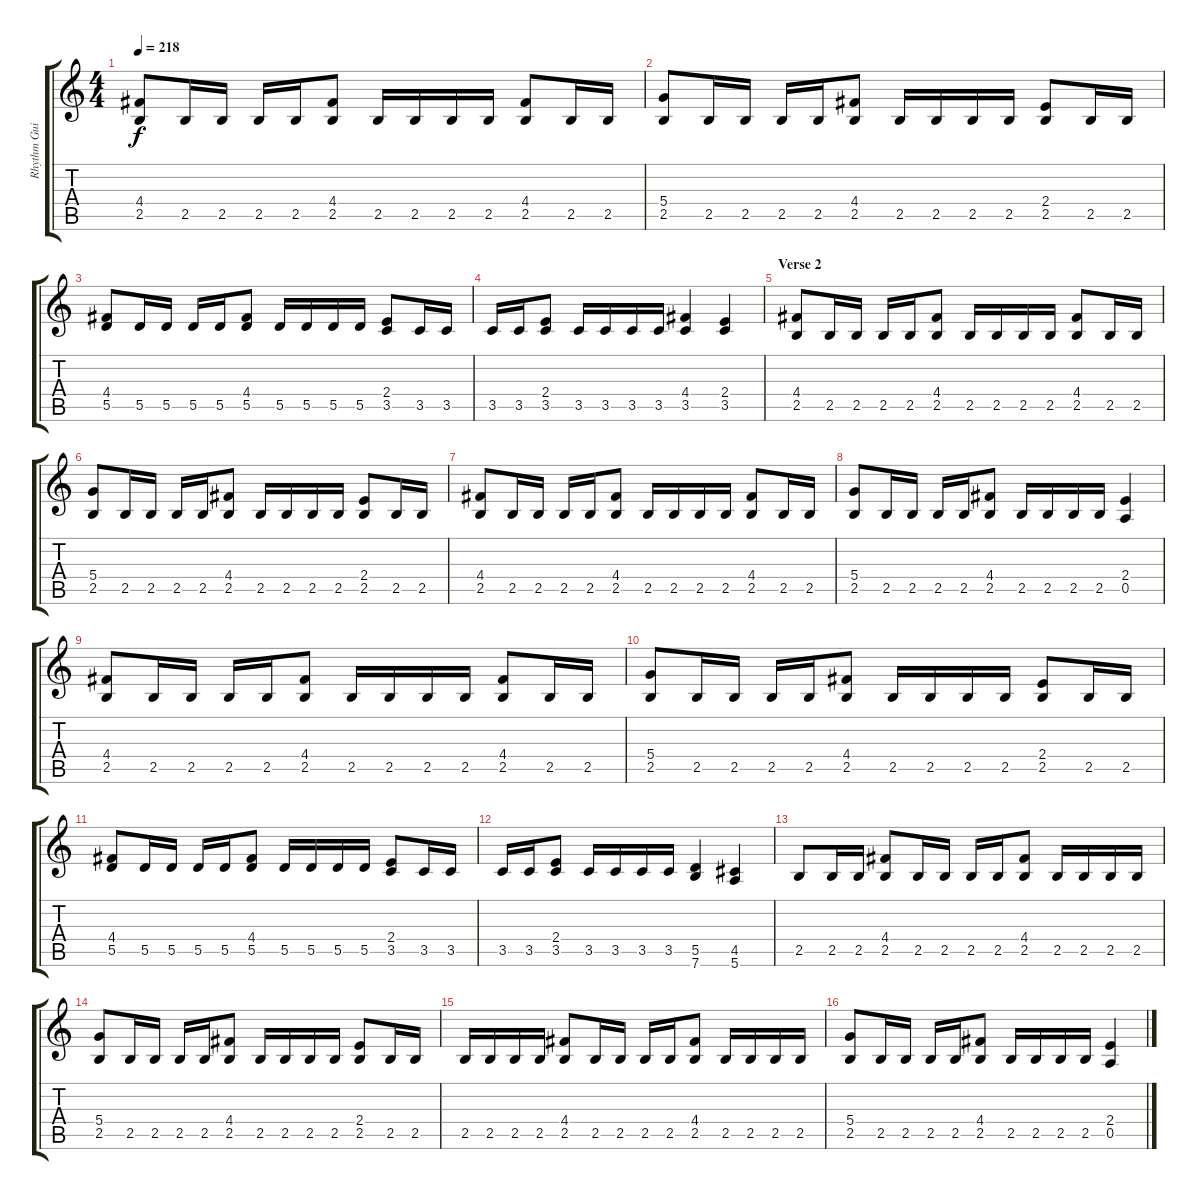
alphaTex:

\track ("Rhythm Guitar 1" "Rhythm Gui") {instrument distortionguitar}
\staff {score tabs}
\tuning (E4 B3 G3 D3 A2 E2) {hide}
\ts (4 4)
\tempo 218
\clef g2
\ks c
(4.4 2.5).8{dy f} 2.5.16 2.5.16 2.5.16 2.5.16 (4.4 2.5).8 2.5.16 2.5.16 2.5.16 2.5.16 (4.4 2.5).8 2.5.16 2.5.16 |
(5.4 2.5).8 2.5.16 2.5.16 2.5.16 2.5.16 (4.4 2.5).8 2.5.16 2.5.16 2.5.16 2.5.16 (2.4 2.5).8 2.5.16 2.5.16 |
(4.4 5.5).8 5.5.16 5.5.16 5.5.16 5.5.16 (4.4 5.5).8 5.5.16 5.5.16 5.5.16 5.5.16 (2.4 3.5).8 3.5.16 3.5.16 |
3.5.16 3.5.16 (2.4 3.5).8 3.5.16 3.5.16 3.5.16 3.5.16 (4.4 3.5).4 (2.4 3.5).4 |
\section ("" "Verse 2")
(4.4 2.5).8 2.5.16 2.5.16 2.5.16 2.5.16 (4.4 2.5).8 2.5.16 2.5.16 2.5.16 2.5.16 (4.4 2.5).8 2.5.16 2.5.16 |
(5.4 2.5).8 2.5.16 2.5.16 2.5.16 2.5.16 (4.4 2.5).8 2.5.16 2.5.16 2.5.16 2.5.16 (2.4 2.5).8 2.5.16 2.5.16 |
(4.4 2.5).8 2.5.16 2.5.16 2.5.16 2.5.16 (4.4 2.5).8 2.5.16 2.5.16 2.5.16 2.5.16 (4.4 2.5).8 2.5.16 2.5.16 |
(5.4 2.5).8 2.5.16 2.5.16 2.5.16 2.5.16 (4.4 2.5).8 2.5.16 2.5.16 2.5.16 2.5.16 (2.4 0.5).4 |
(4.4 2.5).8 2.5.16 2.5.16 2.5.16 2.5.16 (4.4 2.5).8 2.5.16 2.5.16 2.5.16 2.5.16 (4.4 2.5).8 2.5.16 2.5.16 |
(5.4 2.5).8 2.5.16 2.5.16 2.5.16 2.5.16 (4.4 2.5).8 2.5.16 2.5.16 2.5.16 2.5.16 (2.4 2.5).8 2.5.16 2.5.16 |
(4.4 5.5).8 5.5.16 5.5.16 5.5.16 5.5.16 (4.4 5.5).8 5.5.16 5.5.16 5.5.16 5.5.16 (2.4 3.5).8 3.5.16 3.5.16 |
3.5.16 3.5.16 (2.4 3.5).8 3.5.16 3.5.16 3.5.16 3.5.16 (5.5 7.6).4 (4.5 5.6).4 |
2.5.8 2.5.16 2.5.16 (4.4 2.5).8 2.5.16 2.5.16 2.5.16 2.5.16 (4.4 2.5).8 2.5.16 2.5.16 2.5.16 2.5.16 |
(5.4 2.5).8 2.5.16 2.5.16 2.5.16 2.5.16 (4.4 2.5).8 2.5.16 2.5.16 2.5.16 2.5.16 (2.4 2.5).8 2.5.16 2.5.16 |
2.5.16 2.5.16 2.5.16 2.5.16 (4.4 2.5).8 2.5.16 2.5.16 2.5.16 2.5.16 (4.4 2.5).8 2.5.16 2.5.16 2.5.16 2.5.16 |
(5.4 2.5).8 2.5.16 2.5.16 2.5.16 2.5.16 (4.4 2.5).8 2.5.16 2.5.16 2.5.16 2.5.16 (2.4 0.5).4
